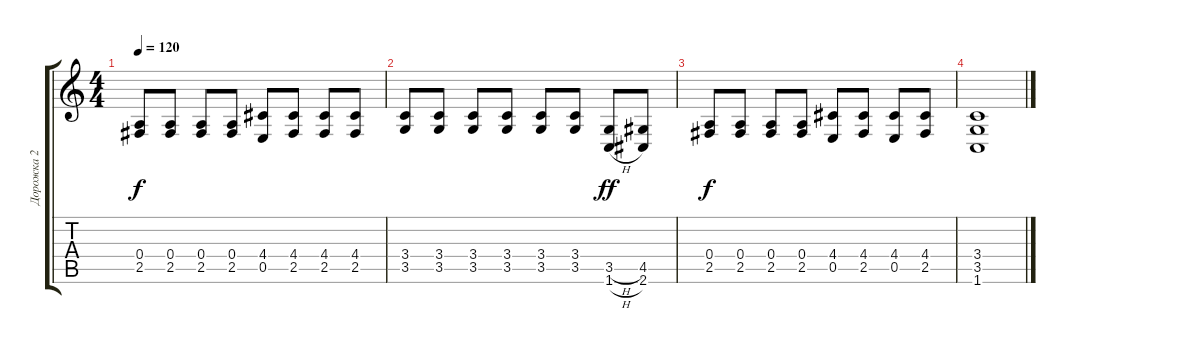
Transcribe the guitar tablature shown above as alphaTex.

\track ("Дорожка 2" "Дорожка 2") {instrument overdrivenguitar}
\staff {score tabs}
\tuning (B3 Gb3 D3 A2 E2 B1) {hide}
\ts (4 4)
\tempo 120
\clef g2
\ks c
(0.4 2.5).8{dy f} (0.4 2.5).8 (0.4 2.5).8 (0.4 2.5).8 (4.4 0.5).8 (4.4 2.5).8 (4.4 2.5).8 (4.4 2.5).8 |
(3.4 3.5).8 (3.4 3.5).8 (3.4 3.5).8 (3.4 3.5).8 (3.4 3.5).8 (3.4 3.5).8 (3.5{h} 1.6{h}).8{dy ff} (4.5 2.6).8 |
(0.4 2.5).8{dy f} (0.4 2.5).8 (0.4 2.5).8 (0.4 2.5).8 (4.4 0.5).8 (4.4 2.5).8 (4.4 0.5).8 (4.4 2.5).8 |
(3.4 3.5 1.6).1
